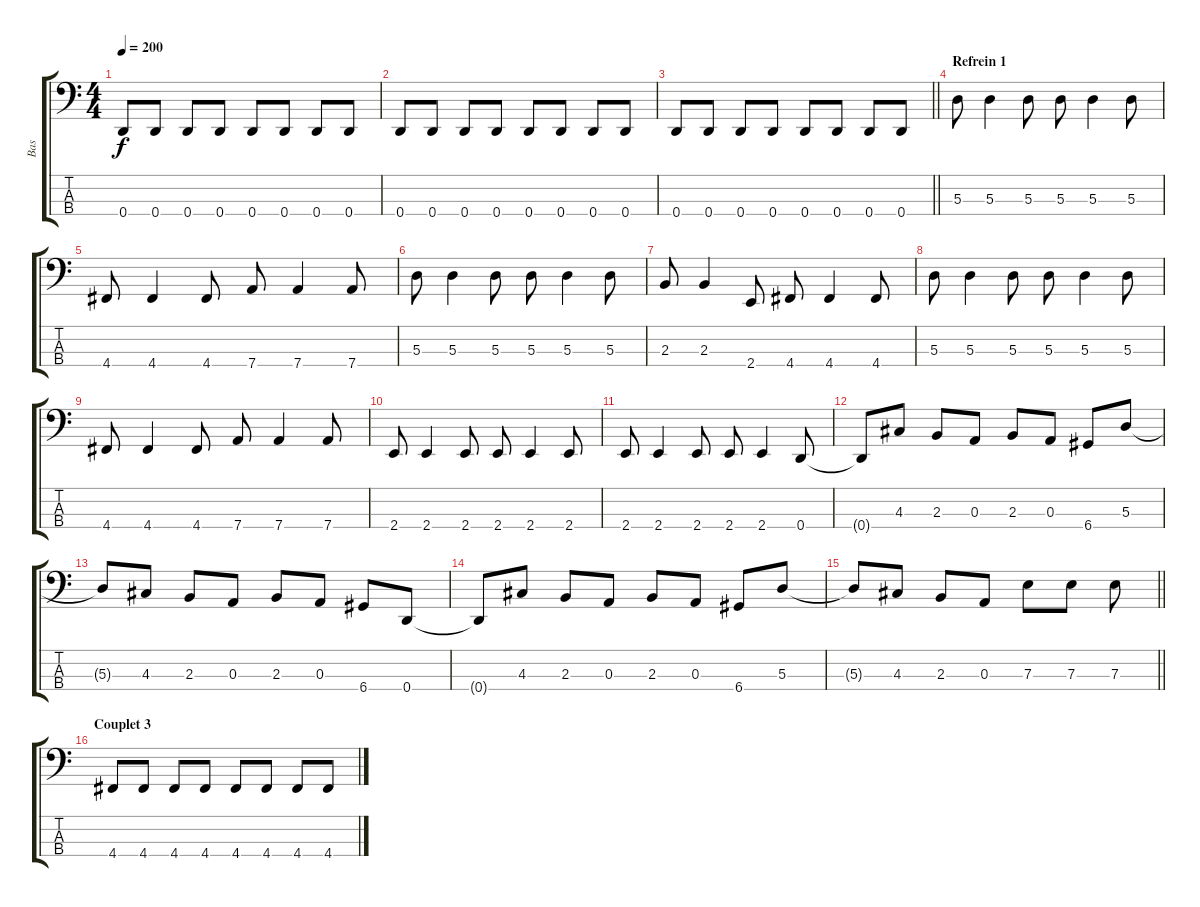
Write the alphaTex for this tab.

\track ("Bas" "Bas") {instrument electricbasspick}
\staff {score tabs}
\tuning (G2 D2 A1 D1) {hide}
\ts (4 4)
\tempo 200
\clef f4
\ks c
0.4.8{dy f} 0.4.8 0.4.8 0.4.8 0.4.8 0.4.8 0.4.8 0.4.8 |
0.4.8 0.4.8 0.4.8 0.4.8 0.4.8 0.4.8 0.4.8 0.4.8 |
\barLineRight lightlight
0.4.8 0.4.8 0.4.8 0.4.8 0.4.8 0.4.8 0.4.8 0.4.8 |
\section ("" "Refrein 1")
5.3.8 5.3.4 5.3.8 5.3.8 5.3.4 5.3.8 |
4.4.8 4.4.4 4.4.8 7.4.8 7.4.4 7.4.8 |
5.3.8 5.3.4 5.3.8 5.3.8 5.3.4 5.3.8 |
2.3.8 2.3.4 2.4.8 4.4.8 4.4.4 4.4.8 |
5.3.8 5.3.4 5.3.8 5.3.8 5.3.4 5.3.8 |
4.4.8 4.4.4 4.4.8 7.4.8 7.4.4 7.4.8 |
2.4.8 2.4.4 2.4.8 2.4.8 2.4.4 2.4.8 |
2.4.8 2.4.4 2.4.8 2.4.8 2.4.4 0.4.8 |
0.4{t}.8 4.3.8 2.3.8 0.3.8 2.3.8 0.3.8 6.4.8 5.3.8 |
5.3{t}.8 4.3.8 2.3.8 0.3.8 2.3.8 0.3.8 6.4.8 0.4.8 |
0.4{t}.8 4.3.8 2.3.8 0.3.8 2.3.8 0.3.8 6.4.8 5.3.8 |
\barLineRight lightlight
5.3{t}.8 4.3.8 2.3.8 0.3.8 7.3.8 7.3.8 7.3.8 |
\section ("" "Couplet 3")
4.4.8 4.4.8 4.4.8 4.4.8 4.4.8 4.4.8 4.4.8 4.4.8
